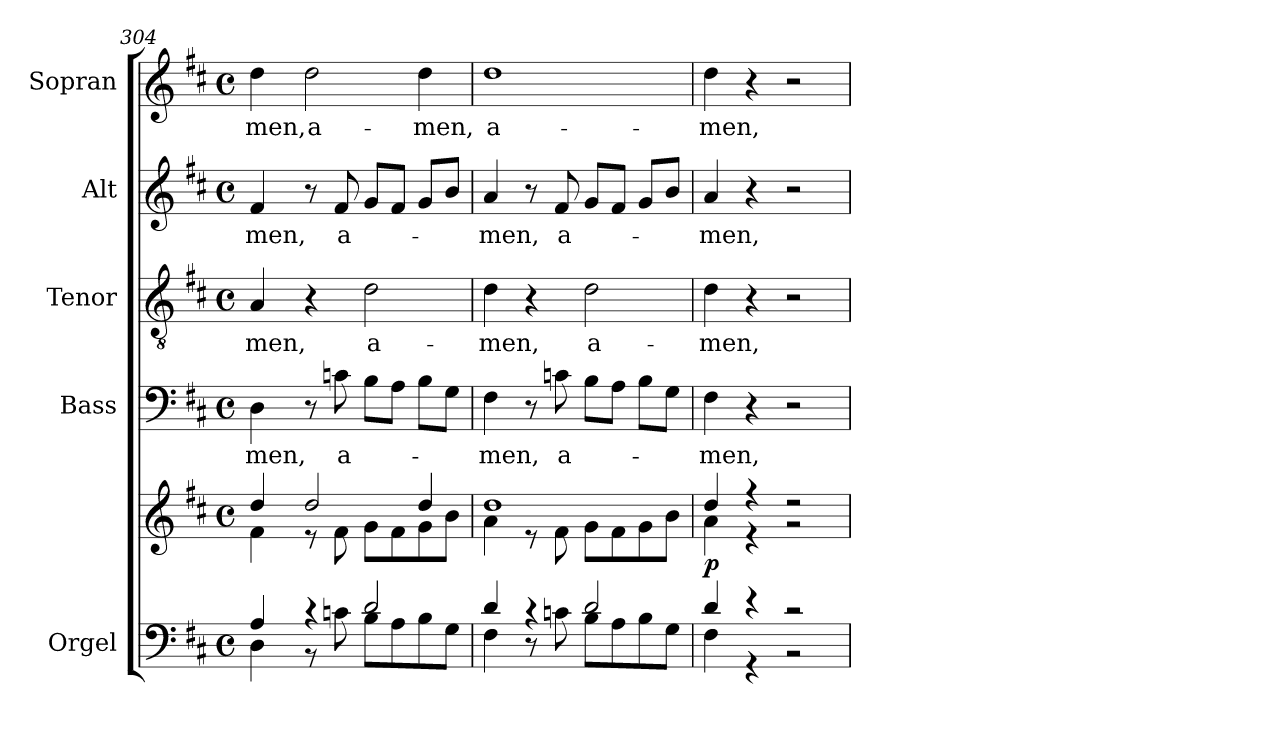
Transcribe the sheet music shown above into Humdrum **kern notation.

**kern	**kern	**dynam	**kern	**text	**kern	**text	**kern	**text	**kern	**text
*part5	*part5	*part5	*part4	*part4	*part3	*part3	*part2	*part2	*part1	*part1
*staff6	*staff5	*staff5/6	*staff4	*staff4	*staff3	*staff3	*staff2	*staff2	*staff1	*staff1
*I"Orgel	*	*	*I"Bass	*	*I"Tenor	*	*I"Alt	*	*I"Sopran	*
*I'Org.	*	*	*I'B.	*	*I'T.	*	*I'A.	*	*I'S.	*
*clefF4	*clefG2	*	*clefF4	*	*clefGv2	*	*clefG2	*	*clefG2	*
*k[f#c#]	*k[f#c#]	*	*k[f#c#]	*	*k[f#c#]	*	*k[f#c#]	*	*k[f#c#]	*
*D:	*D:	*	*D:	*	*D:	*	*D:	*	*D:	*
*M4/4	*M4/4	*	*M4/4	*	*M4/4	*	*M4/4	*	*M4/4	*
*met(c)	*met(c)	*	*met(c)	*	*met(c)	*	*met(c)	*	*met(c)	*
=304	=304	=304	=304	=304	=304	=304	=304	=304	=304	=304
*^	*^	*	*	*	*	*	*	*	*	*
!	!	!	!	!	!	!LO:LY:b	!	!LO:LY:b	!	!LO:LY:b	!	!LO:LY:b
4A/	4D\	4dd/	4f#\	.	4D\	-men,	4A/	-men,	4f#/	-men,	4dd\	-men,
!	!	!	!	!	!	!	!	!	!	!	!	!LO:LY:b
4rc	8rBB	2dd/	8re	.	8r	.	4r	.	8r	.	2dd\	a-
!	!	!	!	!	!	!LO:LY:b	!	!	!	!LO:LY:b	!	!
.	8cn\	.	8f#\	.	8cn\	a-	.	.	8f#/	a-	.	.
!	!	!	!	!	!	!	!	!LO:LY:b	!	!	!	!
2d/	8B\L	.	8g\L	.	8B\L	.	2d\	a-	8g/L	.	.	.
.	8A\	.	8f#\	.	8A\J	.	.	.	8f#/J	.	.	.
!	!	!	!	!	!	!	!	!	!	!	!	!LO:LY:b
.	8B\	4dd/	8g\	.	8B\L	.	.	.	8g/L	.	4dd\	-men,
.	8G\J	.	8b\J	.	8G\J	.	.	.	8b/J	.	.	.
=305	=305	=305	=305	=305	=305	=305	=305	=305	=305	=305	=305	=305
!	!	!	!	!	!	!LO:LY:b	!	!LO:LY:b	!	!LO:LY:b	!	!LO:LY:b
4d/	4F#\	1dd	4a\	.	4F#\	-men,	4d\	-men,	4a/	-men,	1dd	a-
4rc	8rC	.	8re	.	8r	.	4r	.	8r	.	.	.
!	!	!	!	!	!	!LO:LY:b	!	!	!	!LO:LY:b	!	!
.	8cn\	.	8f#\	.	8cn\	a-	.	.	8f#/	a-	.	.
!	!	!	!	!	!	!	!	!LO:LY:b	!	!	!	!
2d/	8B\L	.	8g\L	.	8B\L	.	2d\	a-	8g/L	.	.	.
.	8A\	.	8f#\	.	8A\J	.	.	.	8f#/J	.	.	.
.	8B\	.	8g\	.	8B\L	.	.	.	8g/L	.	.	.
.	8G\J	.	8b\J	.	8G\J	.	.	.	8b/J	.	.	.
=306	=306	=306	=306	=306	=306	=306	=306	=306	=306	=306	=306	=306
!	!	!	!	!LO:DY:b	!	!LO:LY:b	!	!LO:LY:b	!	!LO:LY:b	!	!LO:LY:b
4d/	4F#\	4dd/	4a\	p	4F#\	-men,	4d\	-men,	4a/	-men,	4dd\	-men,
4r	4r	4r	4r	.	4r	.	4r	.	4r	.	4r	.
2r	2r	2r	2r	.	2r	.	2r	.	2r	.	2r	.
*v	*v	*	*	*	*	*	*	*	*	*	*	*
*	*v	*v	*	*	*	*	*	*	*	*	*
=	=	=	=	=	=	=	=	=	=	=
*-	*-	*-	*-	*-	*-	*-	*-	*-	*-	*-
